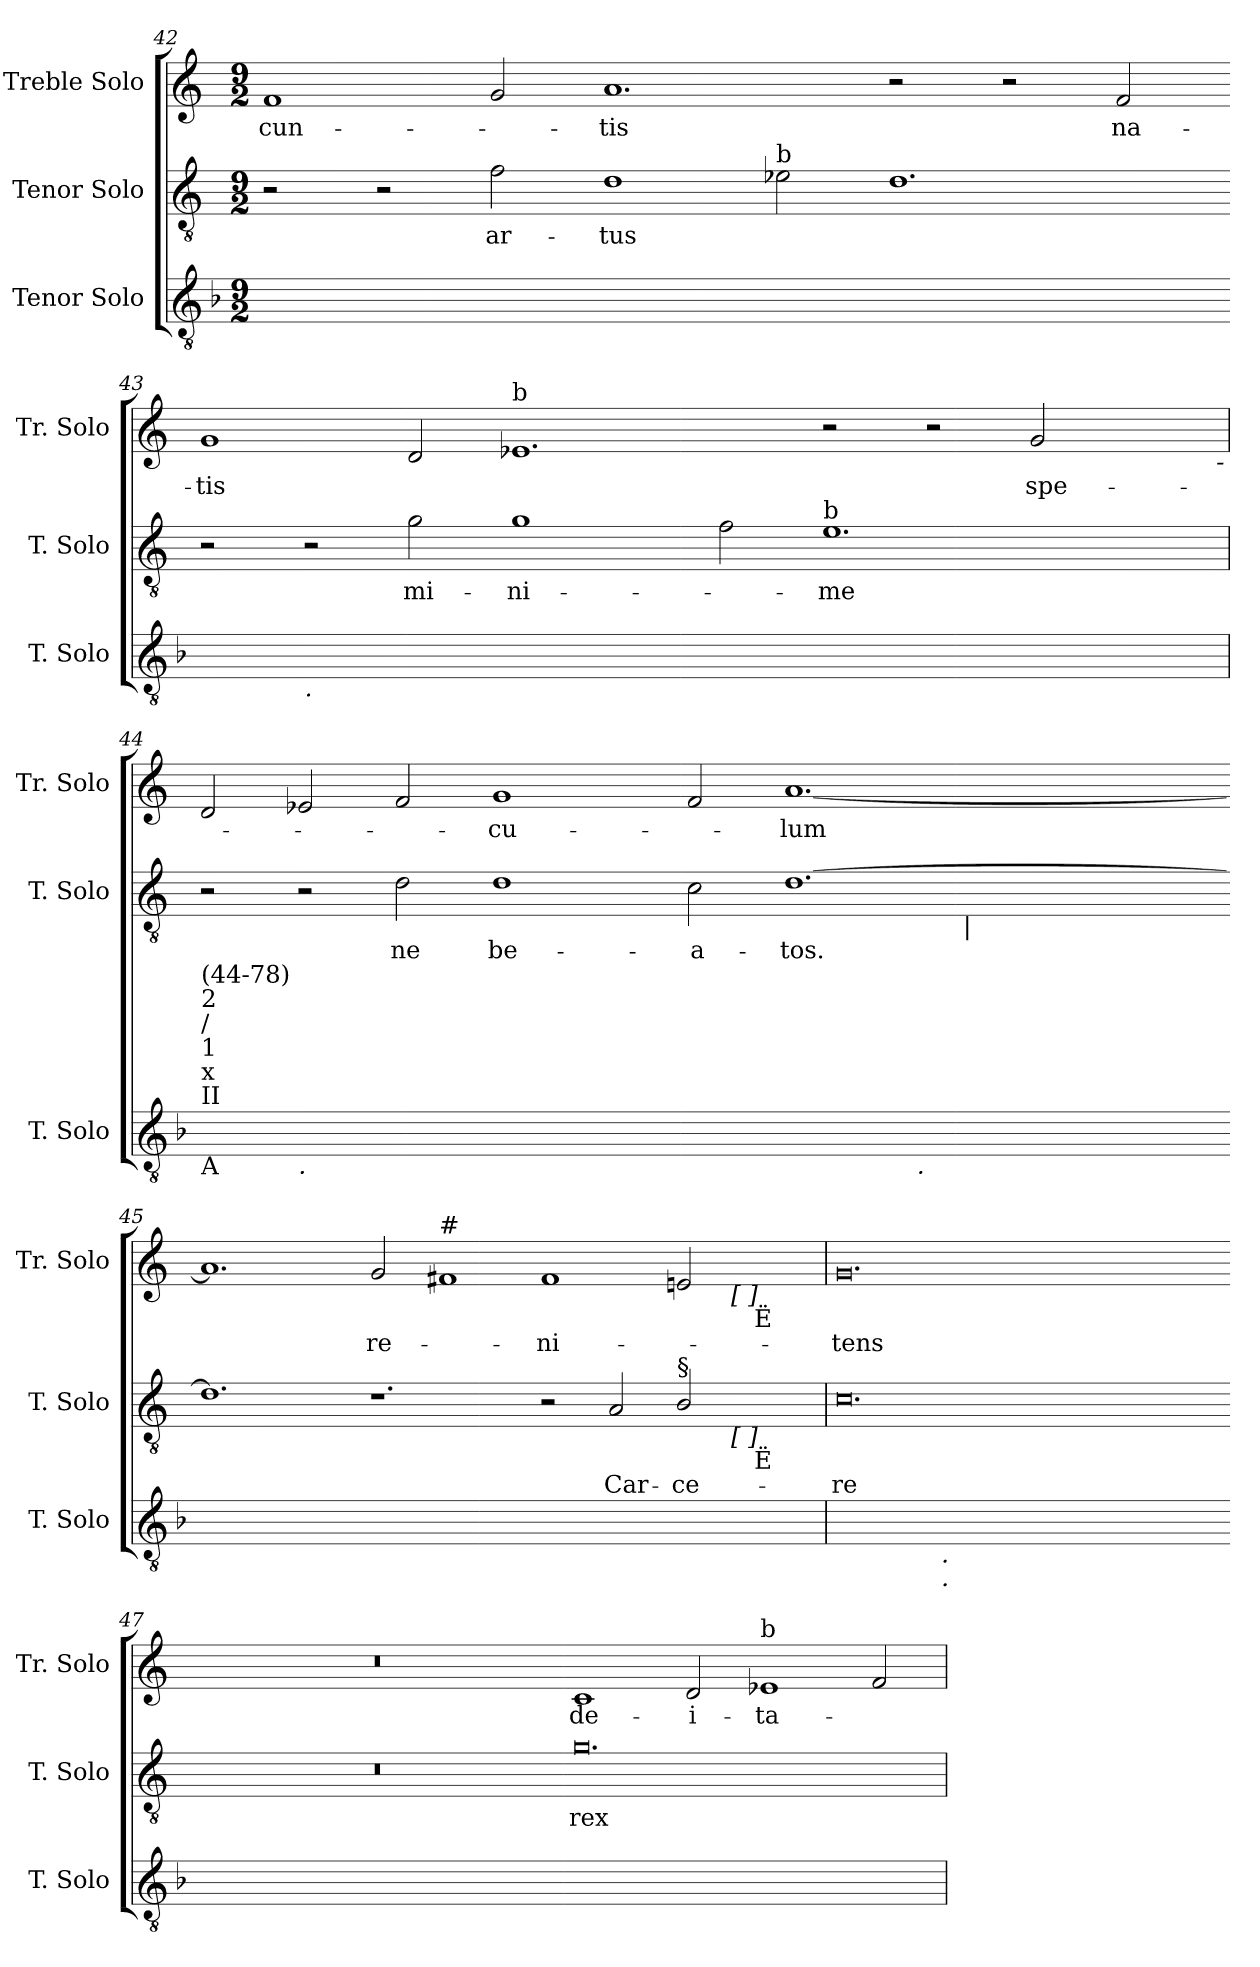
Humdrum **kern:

**kern	**kern	**text	**kern	**text
*part3	*part2	*part2	*part1	*part1
*staff3	*staff2	*staff2	*staff1	*staff1
*I"Tenor Solo	*I"Tenor Solo	*	*I"Treble Solo	*
*I'T. Solo	*I'T. Solo	*	*I'Tr. Solo	*
*clefGv2	*clefGv2	*	*clefG2	*
*ITrd7c12	*ITrd7c12	*	*	*
*k[b-]	*k[]	*	*k[]	*
*F:	*C:	*	*C:	*
*M9/2	*M9/2	*	*M9/2	*
=42	=42	=42	=42	=42
!	!	!	!	!LO:LY:b:color=#000000
1.DDiyy_<	2r	.	1fi	-cun-
.	2r	.	.	.
!	!	!LO:LY:b:color=#000000	!	!
.	2Fi\	ar-	2gi/	.
!	!	!LO:LY:b:color=#000000	!	!
!	!	!	!	!LO:LY:b:color=#000000
1.DDiyy_<	1Di	-tus	1.ai	-tis
!	!LO:TX:a:t=b	!	!	!
.	2E-i\	.	.	.
1.DDiyy]	1.Di	.	2r	.
.	.	.	2r	.
!	!	!	!	!LO:LY:b:color=#000000
.	.	.	2fi/	na-
=43-	=43-	=43-	=43-	=43-
!	!	!	!	!LO:LY:b:color=#000000
*^	*	*	*^	*
[<1.CCiyy	2ryy	2r	.	1gi	1ryy	-tis
!	!LO:TX:b:i:t=.	!	!	!	!	!
.	00ryy	2r	.	.	.	.
!	!	!	!LO:LY:b:color=#000000	!	!	!
.	.	2Gi\	mi-	2di/	1ryy	.
!	!	!	!	!LO:TX:a:t=b	!	!
!	!	!	!LO:LY:b:color=#000000	!	!	!
1.CCiyy_<	.	1Gi	-ni-	1.e-i	.	.
.	.	.	.	.	1ryy	.
.	.	2Fi\	.	.	.	.
!	!	!LO:TX:a:t=b	!	!	!	!
!	!	!	!LO:LY:b:color=#000000	!	!	!
1.CCiyy]	.	1.E-i	-me	2r	1ryy	.
.	.	.	.	2r	.	.
!	!	!	!	!	!	!LO:LY:b:color=#000000
.	.	.	.	2gi/	4ryy	spe-
.	.	.	.	.	8ryy	.
.	.	.	.	.	16ryy	.
.	.	.	.	.	32ryy	.
.	.	.	.	.	64ryy	.
.	.	.	.	.	128...ryy	.
!	!	!	!	!	!LO:TX:b:i:t=-	!
.	.	.	.	.	1024ryy	.
!!LO:LB:g=z
=44	=44	=44	=44	=44	=44	=44
!LO:TX:b:t=A	!	!	!	!	!	!
!LO:TX:t=II	!	!	!	!	!	!
!LO:TX:t=x	!	!	!	!	!	!
!LO:TX:t=1	!	!	!	!	!	!
!LO:TX:t=/	!	!	!	!	!	!
!LO:TX:t=2	!	!	!	!	!	!
!LO:TX:t=(44-78)	!	!	!	!	!	!
*	*^	*^	*	*v	*v	*
[<1.GGiyy	2ryy	1ryy	2r	1ryy	.	2di/	.
!	!LO:TX:b:i:t=.	!	!	!	!	!	!
.	00ryy	.	2r	.	.	2e-Xi/	.
!	!	!	!	!	!LO:LY:b:color=#000000	!	!
.	.	1ryy	2Di\	1ryy	ne	2fi/	.
!	!	!	!	!	!LO:LY:b:color=#000000	!	!
!	!	!	!	!	!	!	!LO:LY:b:color=#000000
1.GGiyy]	.	.	1Di	.	be-	1gi	-cu-
.	.	1ryy	.	1ryy	.	.	.
!	!	!	!	!	!LO:LY:b:color=#000000	!	!
.	.	.	2Ci\	.	-a-	2fi/	.
!	!	!	!	!	!LO:LY:b:color=#000000	!	!
!	!	!	!	!	!	!	!LO:LY:b:color=#000000
[<1.DDiyy	.	2ryy	[>1.Di	2ryy	-tos.	[<1.ai	-lum
.	.	32ryy	.	16ryy	.	.	.
.	.	64ryy	.	.	.	.	.
.	.	256ryy	.	.	.	.	.
!	!	!LO:TX:b:i:t=.	!	!	!	!	!
.	.	2ryy	.	.	.	.	.
.	.	.	.	32ryy	.	.	.
.	.	.	.	64ryy	.	.	.
.	.	.	.	256.ryy	.	.	.
!	!	!	!	!LO:TX:b:i:t=|	!	!	!
.	.	.	.	2ryy	.	.	.
.	.	4ryy	.	.	.	.	.
.	.	.	.	4ryy	.	.	.
.	.	8ryy	.	.	.	.	.
.	.	.	.	8ryy	.	.	.
.	.	16ryy	.	.	.	.	.
.	.	128.ryy	.	.	.	.	.
.	.	.	.	128ryy	.	.	.
.	.	.	.	512ryy	.	.	.
*v	*v	*v	*	*	*	*	*
=45-	=45-	=45-	=45-	=45-	=45-
*	*	*^	*	*^	*
*	*	*	*	*	*	*^	*
1.DDiyy_<	1.Di]	1ryy	1ryy	.	1.ai]	1ryy	1ryy	.
.	.	1ryy	1ryy	.	.	1ryy	1ryy	.
!	!	!	!	!	!	!	!	!LO:LY:b:color=#000000
1.DDiyy_<	1.r	.	.	.	2gi/	.	.	re-
!	!	!	!	!	!LO:TX:a:t=#	!	!	!
.	.	1ryy	1ryy	.	1f#i	1ryy	1ryy	.
!	!	!	!	!	!	!	!	!LO:LY:b:color=#000000
1.DDiyy]	2r	1ryy	1ryy	.	1f#i	1ryy	1ryy	-ni-
!	!	!	!	!LO:LY:b:color=#000000	!	!	!	!
.	2AAi/	.	.	Car-	.	.	.	.
!	!LO:TX:a:t=§	!	!	!	!	!	!	!
!	!	!	!	!LO:LY:b:color=#000000	!	!	!	!
.	2BBi/	8ryy	8ryy	-ce-	2ei/	8ryy	8ryy	.
.	.	32ryy	16ryy	.	.	32ryy	16ryy	.
.	.	64ryy	.	.	.	64ryy	.	.
.	.	256.ryy	.	.	.	256.ryy	.	.
!	!	!	!	!	!	!LO:TX:b:t=[ ]	!	!
!	!	!LO:TX:b:t=[ ]	!	!	!	!	!	!
.	.	4ryy	.	.	.	4ryy	.	.
.	.	.	32ryy	.	.	.	32ryy	.
.	.	.	256..ryy	.	.	.	256..ryy	.
!	!	!	!	!	!	!	!LO:TX:b:t=Ë	!
!	!	!	!LO:TX:b:t=Ë	!	!	!	!	!
.	.	.	4ryy	.	.	.	4ryy	.
.	.	16ryy	.	.	.	16ryy	.	.
.	.	.	64ryy	.	.	.	64ryy	.
.	.	128ryy	.	.	.	128ryy	.	.
.	.	.	128ryy	.	.	.	128ryy	.
.	.	512ryy	.	.	.	512ryy	.	.
.	.	.	1024ryy	.	.	.	1024ryy	.
*	*v	*v	*v	*	*	*	*	*
*	*	*	*v	*v	*v	*
=46	=46	=46	=46	=46
*	*^	*	*^	*
*	*	*^	*	*	*^	*
!	!	!	!	!LO:LY:b:color=#000000	!	!	!	!
*	*v	*v	*v	*	*	*	*	*
*	*	*	*v	*v	*v	*
*	*^	*	*^	*
*	*	*^	*	*	*^	*
!	!	!	!	!	!	!	!	!LO:LY:b:color=#000000
*	*v	*v	*v	*	*	*	*	*
*^	*	*	*v	*v	*v	*
[<0.CCiyy	2ryy	0.Ci	-re	0.gi	-tens
.	16ryy	.	.	.	.
.	32ryy	.	.	.	.
.	128ryy	.	.	.	.
!	!LO:TX:b:i:t=.	!	!	!	!
!	!LO:TX:b:i:t=.	!	!	!	!
.	1ryy	.	.	.	.
.	1ryy	.	.	.	.
.	4ryy	.	.	.	.
.	8ryy	.	.	.	.
.	64.ryy	.	.	.	.
=47-	=47-	=47-	=47-	=47-	=47-
!	!	!LO:N:vis=1	!	!LO:N:vis=1	!
*v	*v	*	*	*	*
0.CCiyy_<	2%9r	.	2%9r	.
1.ryy	.	.	.	.
=48-	=48-	=48-	=48-	=48-
!	!	!LO:LY:b:color=#000000	!	!
!	!	!	!	!LO:LY:b:color=#000000
0.CCiyy]	0.Gi	rex	1ci	de-
!	!	!	!	!LO:LY:b:color=#000000
.	.	.	2di/	-i-
!	!	!	!LO:TX:a:t=b	!
!	!	!	!	!LO:LY:b:color=#000000
.	.	.	1e-i	-ta-
.	.	.	2fi/	.
=	=	=	=	=
*-	*-	*-	*-	*-
